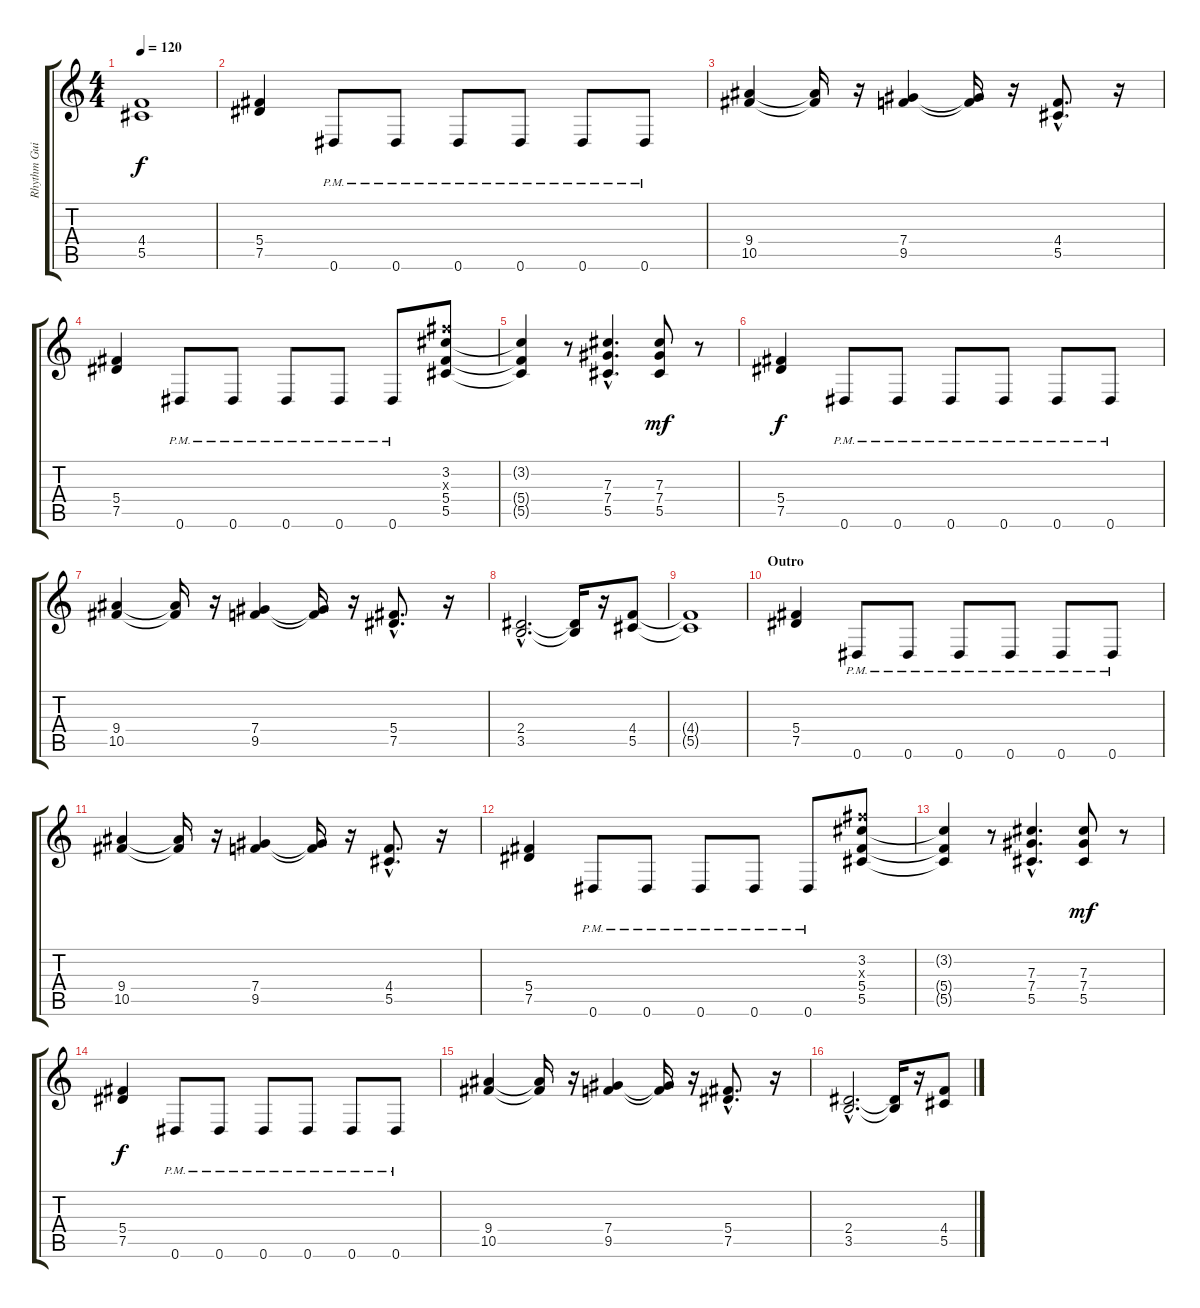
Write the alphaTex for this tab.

\track ("Rhythm Guitar" "Rhythm Gui") {instrument distortionguitar}
\staff {score tabs}
\tuning (Eb4 Bb3 Gb3 Db3 Ab2 Eb2) {hide}
\ts (4 4)
\tempo 120
\clef g2
\ks c
(4.4{t} 5.5{t}).1{dy f} |
(5.4 7.5).4 0.6{pm}.8 0.6{pm}.8 0.6{pm}.8 0.6{pm}.8 0.6{pm}.8 0.6{pm}.8 |
(9.4 10.5).4 (9.4{t} 10.5{t}).16 r.16 (7.4 9.5).4 (7.4{t} 9.5{t}).16 r.16 (4.4{hac} 5.5{hac}).8{d} r.16 |
(5.4 7.5).4 0.6{pm}.8 0.6{pm}.8 0.6{pm}.8 0.6{pm}.8 0.6{pm}.8 (3.2 12.3{x} 5.4 5.5).8 |
(3.2{t} 5.4{t} 5.5{t}).4 r.8 (7.3{hac} 7.4{hac} 5.5{hac}).4{d} (7.3 7.4 5.5).8{dy mf} r.8 |
(5.4 7.5).4{dy f} 0.6{pm}.8 0.6{pm}.8 0.6{pm}.8 0.6{pm}.8 0.6{pm}.8 0.6{pm}.8 |
(9.4 10.5).4 (9.4{t} 10.5{t}).16 r.16 (7.4 9.5).4 (7.4{t} 9.5{t}).16 r.16 (5.4{hac} 7.5{hac}).8{d} r.16 |
(2.4{hac} 3.5{hac}).2{d} (2.4{t} 3.5{t}).16 r.16 (4.4 5.5).8 |
(4.4{t} 5.5{t}).1 |
\section ("" "Outro")
(5.4 7.5).4{volume 13} 0.6{pm}.8 0.6{pm}.8 0.6{pm}.8 0.6{pm}.8 0.6{pm}.8 0.6{pm}.8 |
(9.4 10.5).4{volume 12} (9.4{t} 10.5{t}).16 r.16 (7.4 9.5).4 (7.4{t} 9.5{t}).16 r.16 (4.4{hac} 5.5{hac}).8{d} r.16 |
(5.4 7.5).4{volume 11} 0.6{pm}.8 0.6{pm}.8 0.6{pm}.8 0.6{pm}.8 0.6{pm}.8 (3.2 12.3{x} 5.4 5.5).8 |
(3.2{t} 5.4{t} 5.5{t}).4{volume 10} r.8 (7.3{hac} 7.4{hac} 5.5{hac}).4{d} (7.3 7.4 5.5).8{dy mf} r.8 |
(5.4 7.5).4{dy f volume 9} 0.6{pm}.8 0.6{pm}.8 0.6{pm}.8 0.6{pm}.8 0.6{pm}.8 0.6{pm}.8 |
(9.4 10.5).4{volume 8} (9.4{t} 10.5{t}).16 r.16 (7.4 9.5).4 (7.4{t} 9.5{t}).16 r.16 (5.4{hac} 7.5{hac}).8{d} r.16 |
(2.4{hac} 3.5{hac}).2{d volume 7} (2.4{t} 3.5{t}).16 r.16 (4.4 5.5).8
